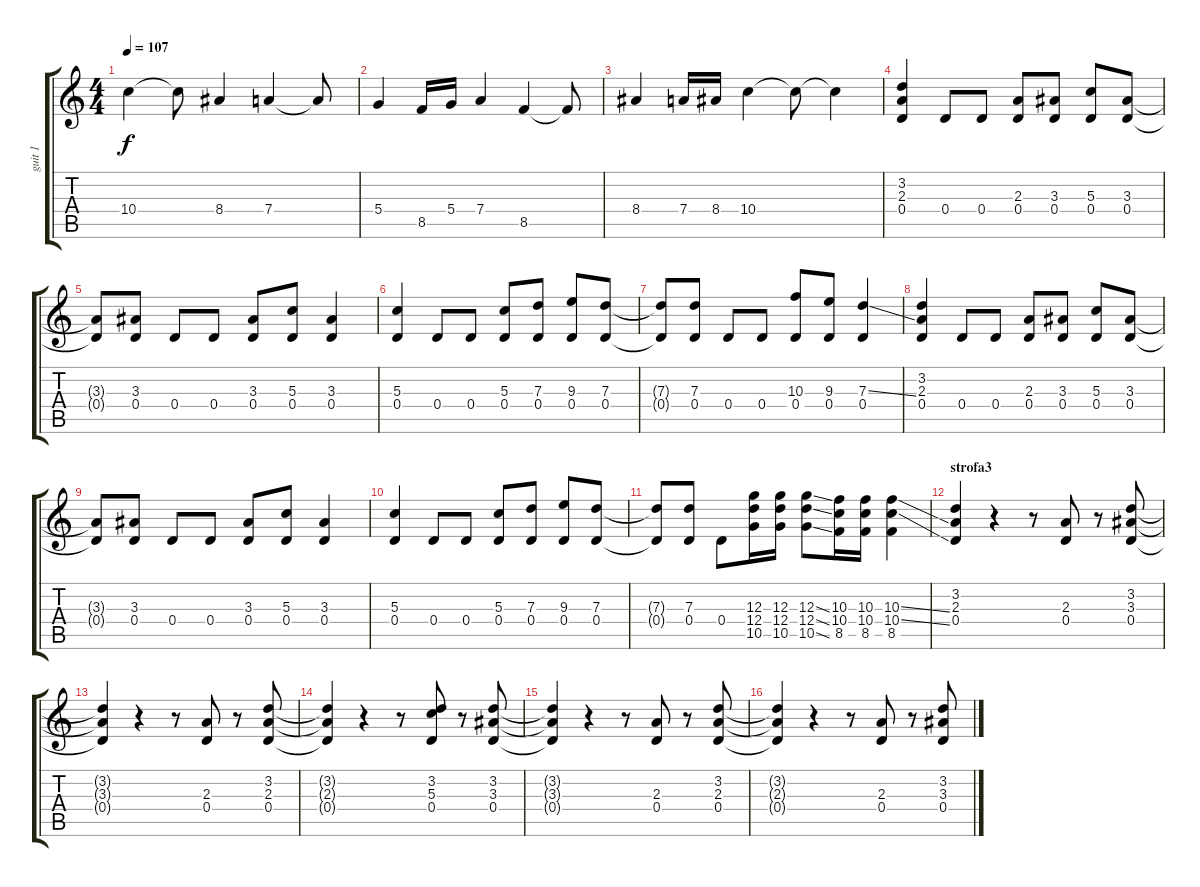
\track ("guit 1" "guit 1") {instrument overdrivenguitar}
\staff {score tabs}
\tuning (E4 B3 G3 D3 A2 E2) {hide}
\ts (4 4)
\tempo 107
\clef g2
\ks c
10.4.4{dy f} 10.4{t}.8 8.4.4 7.4.4 7.4{t}.8 |
5.4.4 8.5.16 5.4.16 7.4.4 8.5.4 8.5{t}.8 |
8.4.4 7.4.16 8.4.16 10.4.4 10.4{t}.8 10.4{t}.4 |
(3.2 2.3 0.4).4 0.4.8 0.4.8 (2.3 0.4).8 (3.3 0.4).8 (5.3 0.4).8 (3.3 0.4).8 |
(3.3{t} 0.4{t}).8 (3.3 0.4).8 0.4.8 0.4.8 (3.3 0.4).8 (5.3 0.4).8 (3.3 0.4).4 |
(5.3 0.4).4 0.4.8 0.4.8 (5.3 0.4).8 (7.3 0.4).8 (9.3 0.4).8 (7.3 0.4).8 |
(7.3{t} 0.4{t}).8 (7.3 0.4).8 0.4.8 0.4.8 (10.3 0.4).8 (9.3 0.4).8 (7.3{ss} 0.4).4 |
(3.2 2.3 0.4).4 0.4.8 0.4.8 (2.3 0.4).8 (3.3 0.4).8 (5.3 0.4).8 (3.3 0.4).8 |
(3.3{t} 0.4{t}).8 (3.3 0.4).8 0.4.8 0.4.8 (3.3 0.4).8 (5.3 0.4).8 (3.3 0.4).4 |
(5.3 0.4).4 0.4.8 0.4.8 (5.3 0.4).8 (7.3 0.4).8 (9.3 0.4).8 (7.3 0.4).8 |
(7.3{t} 0.4{t}).8 (7.3 0.4).8 0.4.8 (12.3 12.4 10.5).16 (12.3 12.4 10.5).16 (12.3{ss} 12.4{ss} 10.5{ss}).8 (10.3 10.4 8.5).16 (10.3 10.4 8.5).16 (10.3{ss} 10.4{ss} 8.5).4 |
\section ("" "strofa3")
(3.2 2.3 0.4).4 r.4 r.8 (2.3 0.4).8 r.8 (3.2 3.3 0.4).8 |
(3.2{t} 3.3{t} 0.4{t}).4 r.4 r.8 (2.3 0.4).8 r.8 (3.2 2.3 0.4).8 |
(3.2{t} 2.3{t} 0.4{t}).4 r.4 r.8 (3.2 5.3 0.4).8 r.8 (3.2 3.3 0.4).8 |
(3.2{t} 3.3{t} 0.4{t}).4 r.4 r.8 (2.3 0.4).8 r.8 (3.2 2.3 0.4).8 |
(3.2{t} 2.3{t} 0.4{t}).4 r.4 r.8 (2.3 0.4).8 r.8 (3.2 3.3 0.4).8
